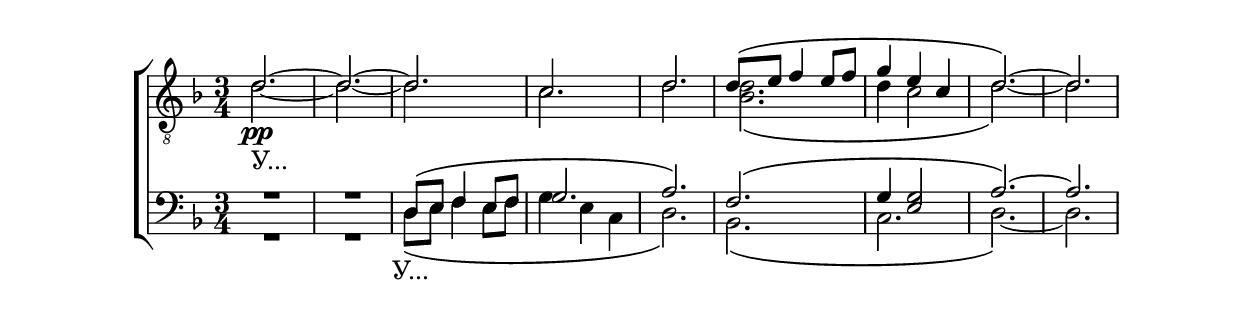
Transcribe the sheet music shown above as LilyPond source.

\version "2.16.2"
\include "deutsch.ly"
\new Score {
  \new ChoirStaff <<
    \new Staff <<
      \clef "treble_8"
      \key d \minor
      \time 3/4
      \new Voice = "soprano" {
        \relative c' {
          \voiceOne
          d2.\pp~
          d2.~
          d2.~
          c2.~
          d2.

          d8\( e f4 e8 f
          g4 e c
          d2.~\)
          d2.
        }
      }
      \new Voice = "alto" {
        \relative c' {
          \voiceTwo
          d2.~
          d2.~
          d2.~
          c2.~
          d2.

          <b d>2.\(
          d4 c2
          d2.~\)
          d2.
        }
      }
    >>
    \new Lyrics {
      \lyricsto "soprano"
      \lyricmode { У... }
    }

    \new Staff <<
      \clef bass
      \key d \minor
      \time 3/4
      \new Voice = "tenor" {
        \relative c {
          \voiceOne
          R2.*2
          d8\( e f4 e8 f
          g2.
          a2.\)

          f2.\(
          g4 <e g>2
          a2.~\)
          a2.
        }
      }
      \new Voice = "bass" {
        \relative c {
          \voiceTwo
          R2.*2
          d8\( e f4 e8 f
          g4 e c
          d2.\)

          b2.\(
          c2.
          d2.~\)
          d2.
        }
      }
    >>
    \new Lyrics {
      \lyricsto "bass"
      \lyricmode { У... }
    }
  >>
}
